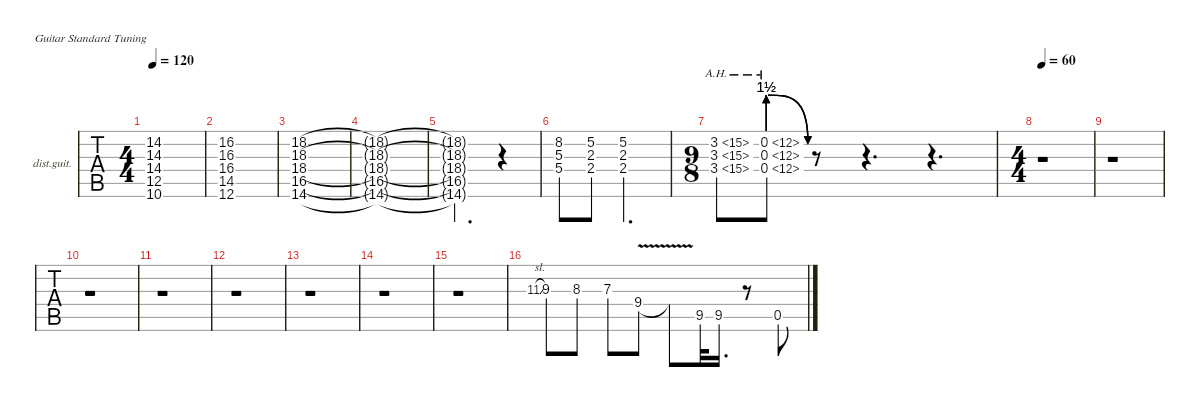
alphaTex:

\defaultSystemsLayout 4
\hideDynamics
\bracketExtendMode nobrackets
\firstSystemTrackNameOrientation horizontal
\otherSystemsTrackNameOrientation horizontal
\track ("Back Guitar" "dist.guit.") {instrument electricguitarclean}
\staff {tabs}
\tuning (E4 B3 G3 D3 A2 E2)
\ts (4 4)
\tempo 120
\clef g2
\ks c
(14.2 14.3 14.4 12.5 10.6).1{dy f} |
(16.2 16.3 16.4 14.5 12.6).1 |
(18.2 18.3 18.4 16.5 14.6).1 |
(18.2{t} 18.3{t} 18.4{t} 16.5{t} 14.6{t}).1 |
(18.2{t} 18.3{t} 18.4{t} 16.5{t} 14.6{t}).2{d} r.4 |
(8.2 5.3 5.4).8 (5.2 2.3 2.4).8 (5.2 2.3 2.4).2{d} |
\ts (9 8)
(3.2{ah 12} 3.3{ah 12} 3.4{ah 12}).8 (0.2{be (prebendrelease 0 6 60 0) ah 12} 0.3{be (prebendrelease 0 6 60 0) ah 12} 0.4{be (prebendrelease 0 6 60 0) ah 12}).8 r.8 r.4{d} r.4{d} |
\ts (4 4)
\tempo 60
r.1 |
r.1 |
r.1 |
r.1 |
r.1 |
r.1 |
r.1 |
r.1 |
11.3{sl}.8{gr dy mf} 9.3.8{dy f} 8.3.8 7.3.8 9.4{v}.8 9.4{v t}.8 9.5.32 9.5.16{d} r.8 0.5.8
